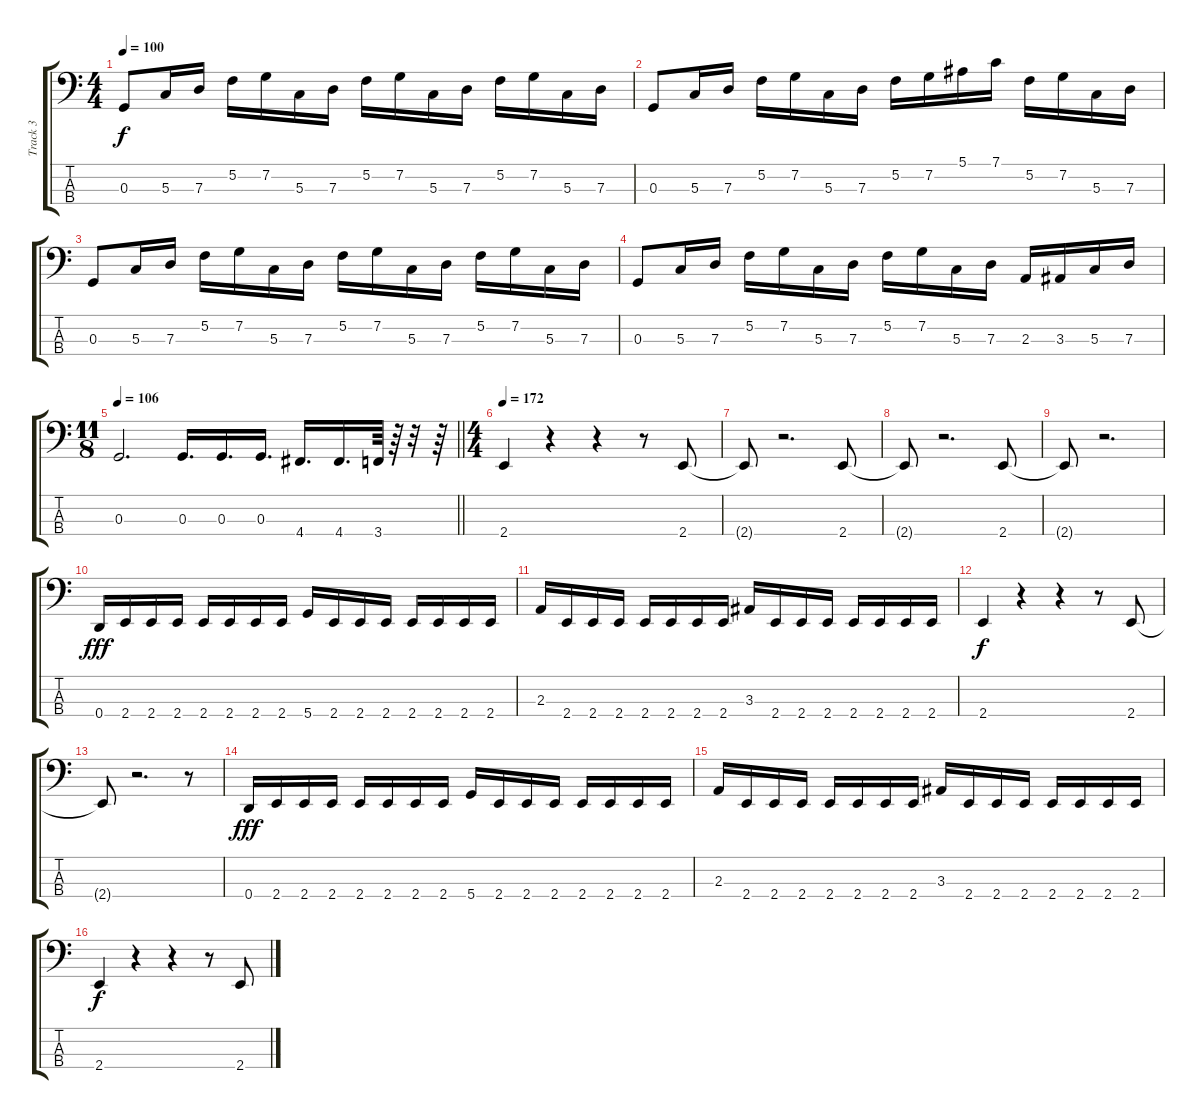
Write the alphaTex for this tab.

\track ("Track 3" "Track 3") {instrument electricbasspick}
\staff {score tabs}
\tuning (F2 C2 G1 D1) {hide}
\ts (4 4)
\tempo 100
\clef f4
\ks c
0.3.8{dy f} 5.3.16 7.3.16 5.2.16 7.2.16 5.3.16 7.3.16 5.2.16 7.2.16 5.3.16 7.3.16 5.2.16 7.2.16 5.3.16 7.3.16 |
0.3.8 5.3.16 7.3.16 5.2.16 7.2.16 5.3.16 7.3.16 5.2.16 7.2.16 5.1.16 7.1.16 5.2.16 7.2.16 5.3.16 7.3.16 |
0.3.8 5.3.16 7.3.16 5.2.16 7.2.16 5.3.16 7.3.16 5.2.16 7.2.16 5.3.16 7.3.16 5.2.16 7.2.16 5.3.16 7.3.16 |
0.3.8 5.3.16 7.3.16 5.2.16 7.2.16 5.3.16 7.3.16 5.2.16 7.2.16 5.3.16 7.3.16 2.3.16 3.3.16 5.3.16 7.3.16 |
\ts (11 8)
\tempo 106
\barLineRight lightlight
0.3.2{d} 0.3.16{d} 0.3.16{d} 0.3.16{d} 4.4.16{d} 4.4.16{d} 3.4.64 r.64 r.32 r.64 |
\ts (4 4)
\tempo 172
2.4.4 r.4 r.4 r.8 2.4.8 |
2.4{t}.8 r.2{d} 2.4.8 |
2.4{t}.8 r.2{d} 2.4.8 |
2.4{t}.8 r.2{d} |
0.4.16{dy fff} 2.4.16 2.4.16 2.4.16 2.4.16 2.4.16 2.4.16 2.4.16 5.4.16 2.4.16 2.4.16 2.4.16 2.4.16 2.4.16 2.4.16 2.4.16 |
2.3.16 2.4.16 2.4.16 2.4.16 2.4.16 2.4.16 2.4.16 2.4.16 3.3.16 2.4.16 2.4.16 2.4.16 2.4.16 2.4.16 2.4.16 2.4.16 |
2.4.4{dy f} r.4 r.4 r.8 2.4.8 |
2.4{t}.8 r.2{d} r.8 |
0.4.16{dy fff} 2.4.16 2.4.16 2.4.16 2.4.16 2.4.16 2.4.16 2.4.16 5.4.16 2.4.16 2.4.16 2.4.16 2.4.16 2.4.16 2.4.16 2.4.16 |
2.3.16 2.4.16 2.4.16 2.4.16 2.4.16 2.4.16 2.4.16 2.4.16 3.3.16 2.4.16 2.4.16 2.4.16 2.4.16 2.4.16 2.4.16 2.4.16 |
2.4.4{dy f} r.4 r.4 r.8 2.4.8
